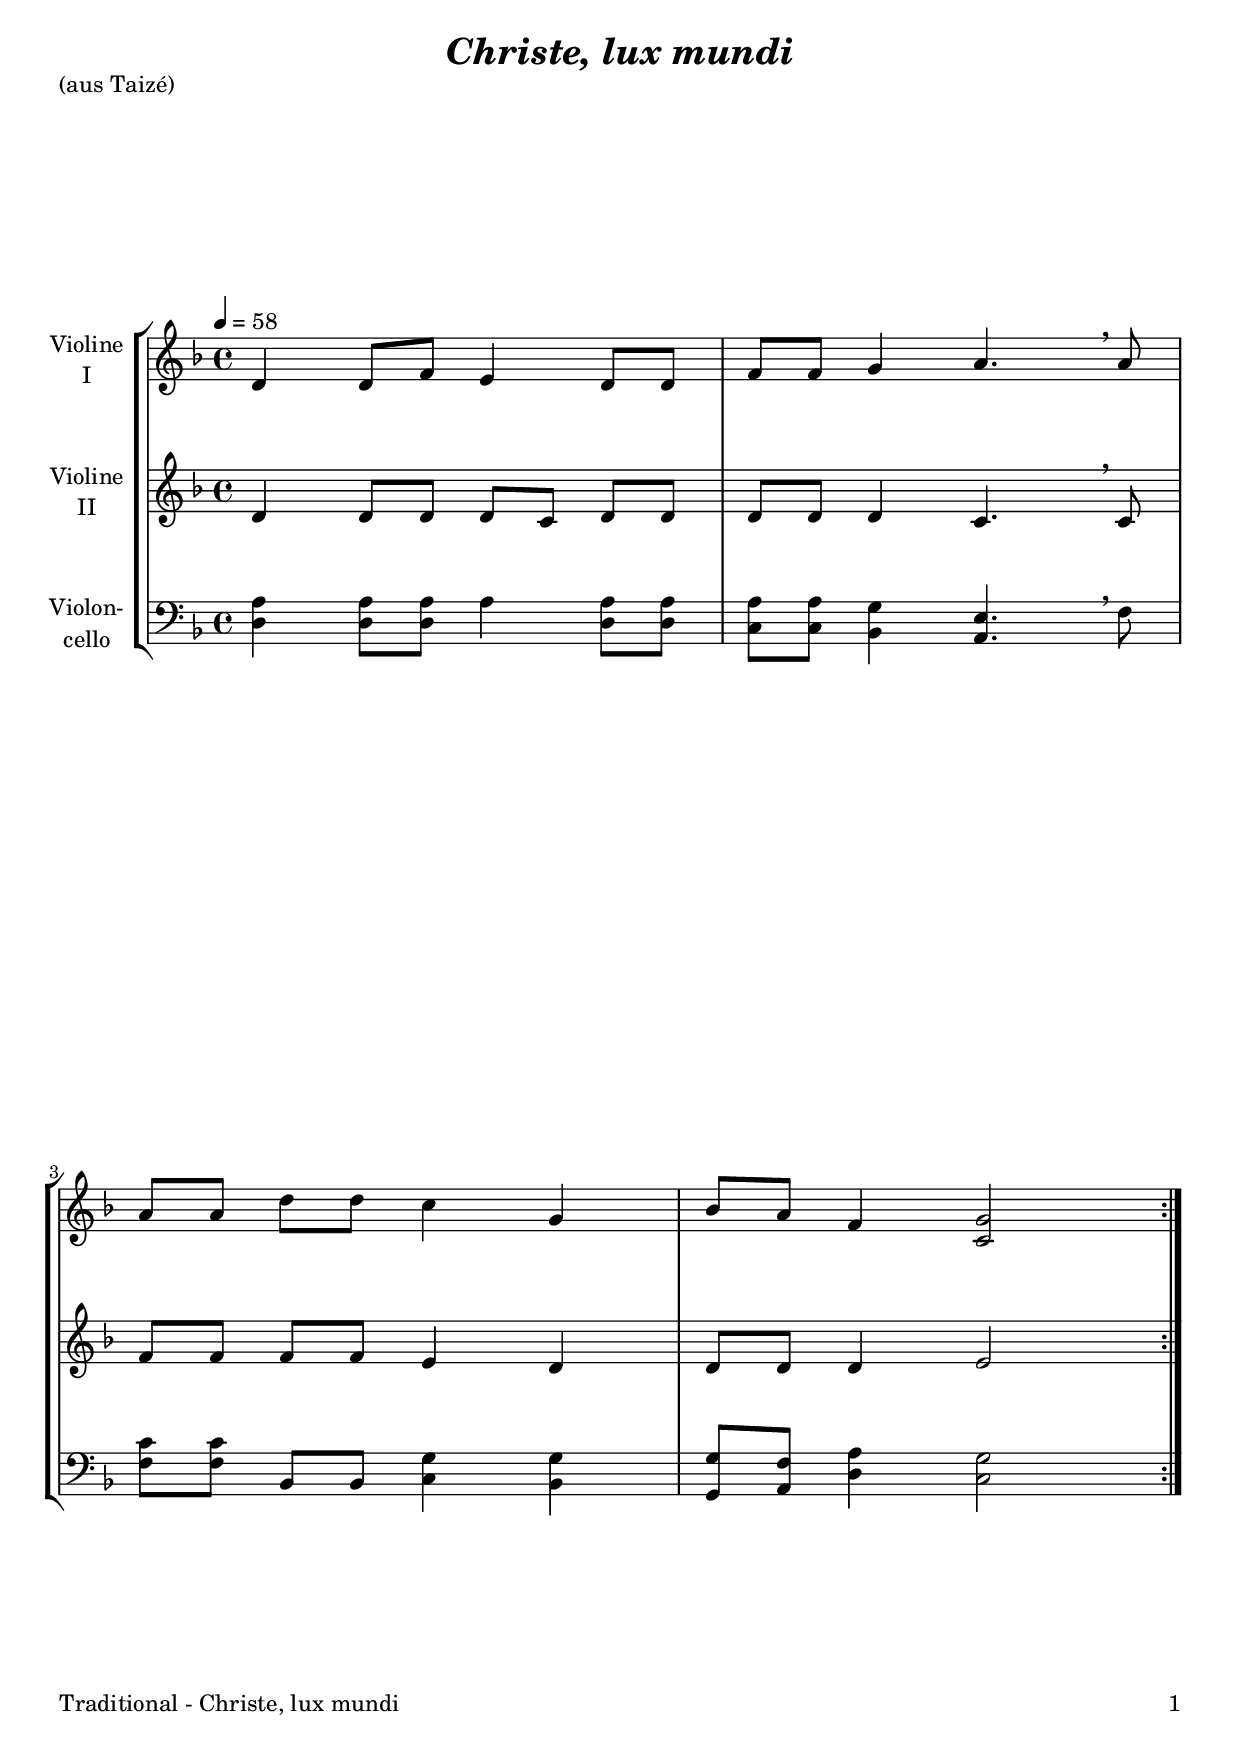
\version "2.24.4"
\include "deutsch.ly"
  
#(set-global-staff-size 20)

\header {
  title     = \markup \bold \italic "Christe, lux mundi"
%  composer  = ""
%  arranger  = ""
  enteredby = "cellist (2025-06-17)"
  piece     = "(aus Taizé)"
}

voiceconsts = {
  \key d \minor
  \time 4/4
  \clef "treble"
%  \numericTimeSignature
  \compressEmptyMeasures
% Set default beaming for all staves
  \set Timing.beamExceptions = #'()
  \set Timing.baseMoment     = #(ly:make-moment 1 4)
  \set Timing.beatStructure  = #'(1 1 1 1)
  \tempo 4=58
}

mivl = "violin"
miva = "viola"
mipz = "pizzicato strings"
mivc = "cello"

va = \relative c' {
  \voiceconsts

  \repeat volta 2 {
    d4 d8 f e4 d8 d
    f f g4 a4. \breathe  a8
    a a d d c4 g
    b8 a f4 <c g'>2
  }
}

vb = \relative c' {
  \voiceconsts

  \repeat volta 2 {
    d4 d8 d d c d d
    d d d4 c4. \breathe c8
    f f f f e4 d
    d8 d d4 e2
  }
}

vc = \relative c {
  \voiceconsts
  \clef "bass"
  
  \repeat volta 2 {
    <d a'>4 <d a'>8 <d a'> a'4 <d, a'>8 <d a'>
    <c a'> <c a'> <b g'>4 <a e'>4. \breathe f'8
    <f c'> <f c'> b, b <c g'>4 <b g'>
    <g g'>8 <a f'> <d a'>4 <c g'>2
  }
}


music = \new StaffGroup <<
      \new Staff {
	\set Staff.midiInstrument = \mivl
	\set Staff.instrumentName = \markup \center-column { "Violine" "I" }
	\transpose d d { \va }
      }

      \new Staff {
	\set Staff.midiInstrument = \mivl
	\set Staff.instrumentName = \markup \center-column { "Violine" "II" }
	\transpose d d { \vb }
      }

      \new Staff {
	\set Staff.midiInstrument = \mivc
	\set Staff.instrumentName = \markup \center-column { "Violon-" "cello" }
	\transpose d d { \vc }
      }
>>

\book {
  \paper {
    print-page-number = ##t
    print-first-page-number = ##t
    ragged-last-bottom = ##f
    oddHeaderMarkup = \markup \null
    evenHeaderMarkup = \markup \null
    oddFooterMarkup = \markup {
      \fill-line {
        \if \should-print-page-number
        "Traditional - Christe, lux mundi" \fromproperty #'page:page-number-string
      }
    }
    evenFooterMarkup = \oddFooterMarkup
  } \score {
    \music
    \layout {}
  }

  \score {
    \unfoldRepeats \music

    \midi {
      \context {
        \Score
      }
    }
  }
}
